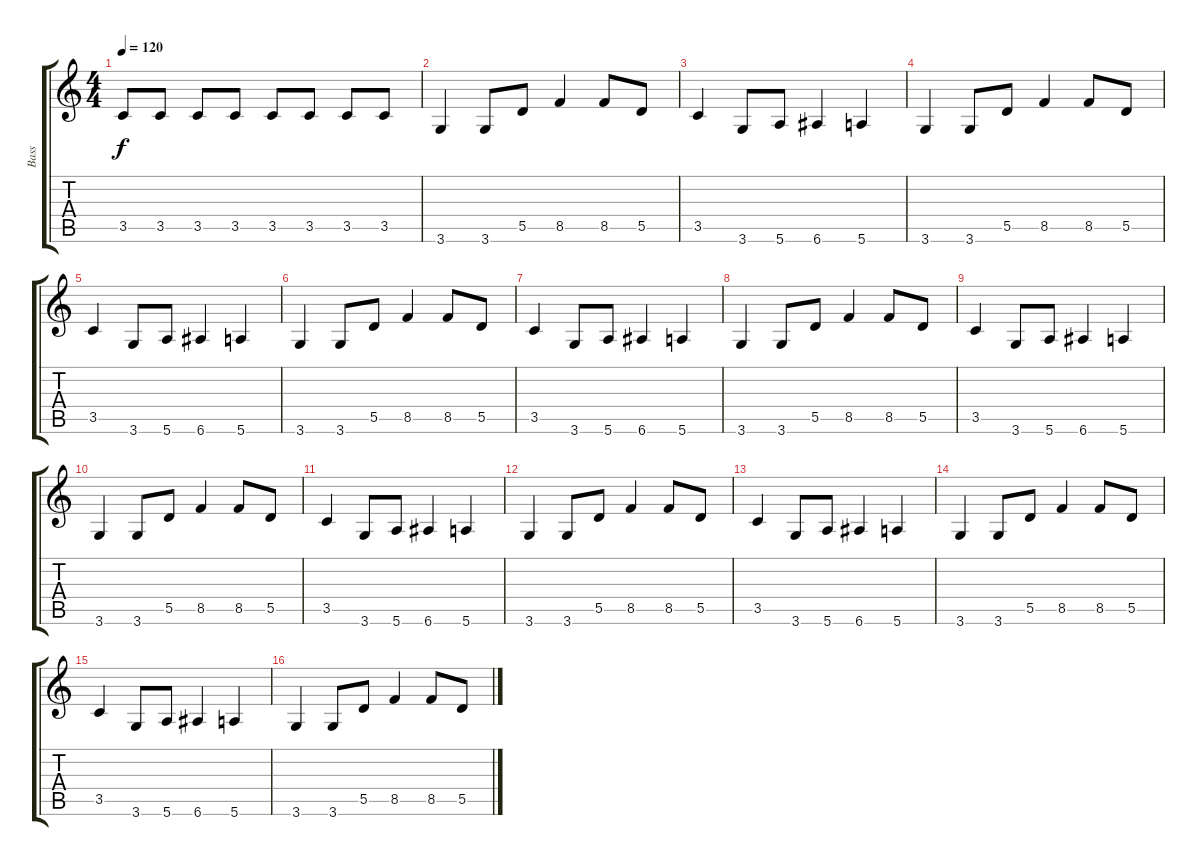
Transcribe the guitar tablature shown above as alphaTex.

\track ("Bass" "Bass") {instrument electricbasspick}
\staff {score tabs}
\tuning (E4 B3 G3 D3 A2 E2) {hide}
\ts (4 4)
\tempo 120
\clef g2
\ks c
3.5.8{dy f} 3.5.8 3.5.8 3.5.8 3.5.8 3.5.8 3.5.8 3.5.8 |
3.6.4 3.6.8 5.5.8 8.5.4 8.5.8 5.5.8 |
3.5.4 3.6.8 5.6.8 6.6.4 5.6.4 |
3.6.4 3.6.8 5.5.8 8.5.4 8.5.8 5.5.8 |
3.5.4 3.6.8 5.6.8 6.6.4 5.6.4 |
3.6.4 3.6.8 5.5.8 8.5.4 8.5.8 5.5.8 |
3.5.4 3.6.8 5.6.8 6.6.4 5.6.4 |
3.6.4 3.6.8 5.5.8 8.5.4 8.5.8 5.5.8 |
3.5.4 3.6.8 5.6.8 6.6.4 5.6.4 |
3.6.4 3.6.8 5.5.8 8.5.4 8.5.8 5.5.8 |
3.5.4 3.6.8 5.6.8 6.6.4 5.6.4 |
3.6.4 3.6.8 5.5.8 8.5.4 8.5.8 5.5.8 |
3.5.4 3.6.8 5.6.8 6.6.4 5.6.4 |
3.6.4 3.6.8 5.5.8 8.5.4 8.5.8 5.5.8 |
3.5.4 3.6.8 5.6.8 6.6.4 5.6.4 |
3.6.4 3.6.8 5.5.8 8.5.4 8.5.8 5.5.8
